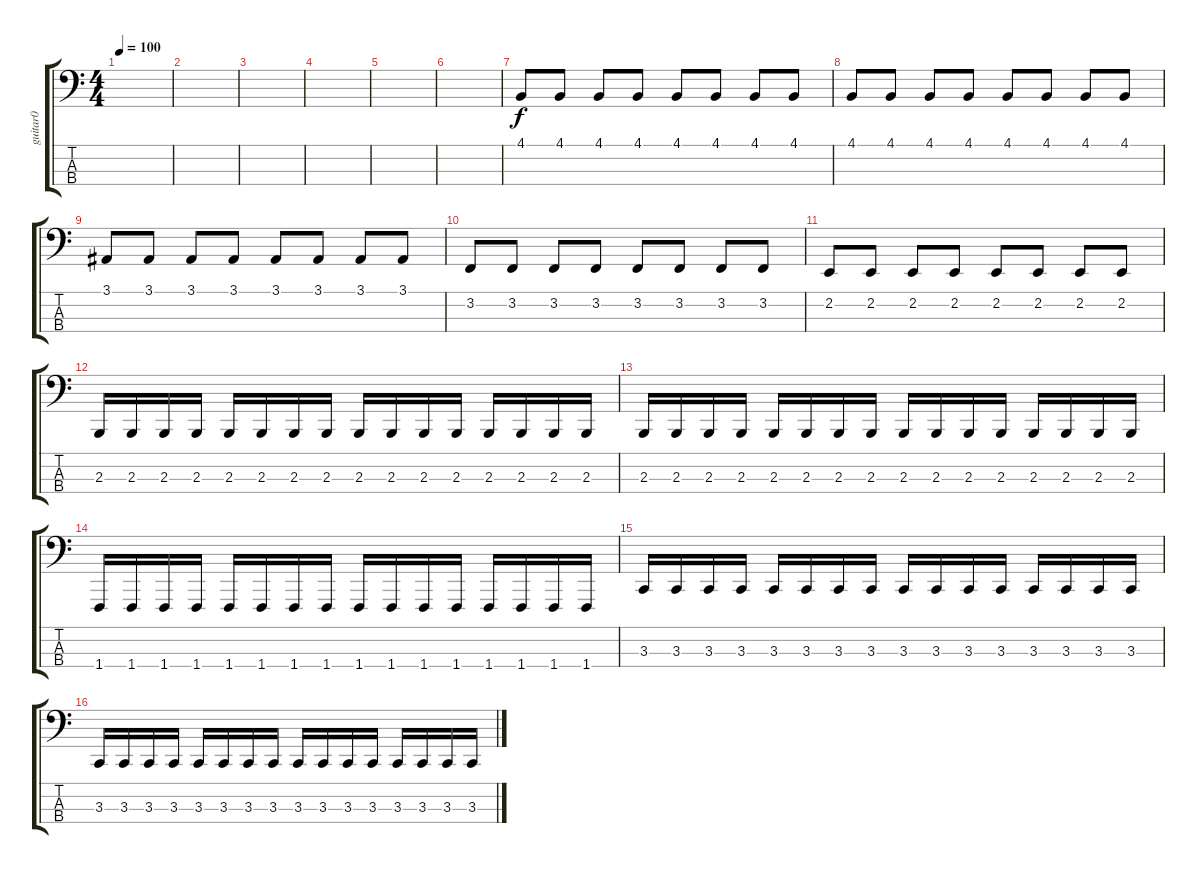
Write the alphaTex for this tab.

\track ("guitar0" "guitar0") {instrument pizzicatostrings}
\staff {score tabs}
\tuning (G2 D2 A1 E1) {hide}
\ts (4 4)
\tempo 100
\clef f4
\ks c
|
|
|
|
|
|
4.1.8 4.1.8 4.1.8 4.1.8 4.1.8 4.1.8 4.1.8 4.1.8 |
4.1.8 4.1.8 4.1.8 4.1.8 4.1.8 4.1.8 4.1.8 4.1.8 |
3.1.8 3.1.8 3.1.8 3.1.8 3.1.8 3.1.8 3.1.8 3.1.8 |
3.2.8 3.2.8 3.2.8 3.2.8 3.2.8 3.2.8 3.2.8 3.2.8 |
2.2.8 2.2.8 2.2.8 2.2.8 2.2.8 2.2.8 2.2.8 2.2.8 |
2.3.16 2.3.16 2.3.16 2.3.16 2.3.16 2.3.16 2.3.16 2.3.16 2.3.16 2.3.16 2.3.16 2.3.16 2.3.16 2.3.16 2.3.16 2.3.16 |
2.3.16 2.3.16 2.3.16 2.3.16 2.3.16 2.3.16 2.3.16 2.3.16 2.3.16 2.3.16 2.3.16 2.3.16 2.3.16 2.3.16 2.3.16 2.3.16 |
1.4.16 1.4.16 1.4.16 1.4.16 1.4.16 1.4.16 1.4.16 1.4.16 1.4.16 1.4.16 1.4.16 1.4.16 1.4.16 1.4.16 1.4.16 1.4.16 |
3.3.16 3.3.16 3.3.16 3.3.16 3.3.16 3.3.16 3.3.16 3.3.16 3.3.16 3.3.16 3.3.16 3.3.16 3.3.16 3.3.16 3.3.16 3.3.16 |
3.3.16 3.3.16 3.3.16 3.3.16 3.3.16 3.3.16 3.3.16 3.3.16 3.3.16 3.3.16 3.3.16 3.3.16 3.3.16 3.3.16 3.3.16 3.3.16
